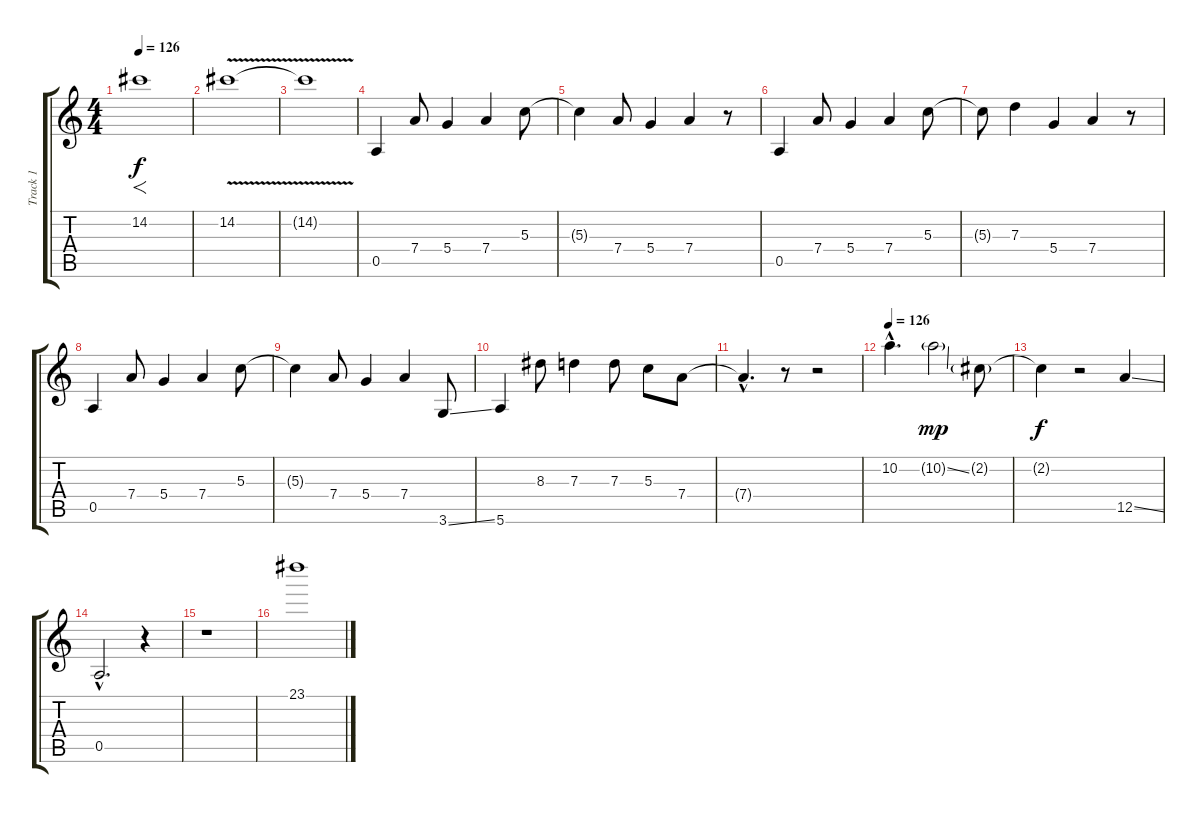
\track ("Track 1" "Track 1") {instrument overdrivenguitar}
\staff {score tabs}
\tuning (E4 B3 G3 D3 A2 E2) {hide}
\ts (4 4)
\tempo 126
\clef g2
\ks c
14.2.1{f dy f instrument overdrivenguitar} |
14.2{v}.1 |
14.2{t}.1 |
0.5.4 7.4.8 5.4.4 7.4.4 5.3.8 |
5.3{t}.4 7.4.8 5.4.4 7.4.4 r.8 |
0.5.4 7.4.8 5.4.4 7.4.4 5.3.8 |
5.3{t}.8 7.3.4 5.4.4 7.4.4 r.8 |
0.5.4 7.4.8 5.4.4 7.4.4 5.3.8 |
5.3{t}.4 7.4.8 5.4.4 7.4.4 3.6{ss}.8 |
5.6.4 8.3.8 7.3.4 7.3.8 5.3.8 7.4.8 |
7.4{hac t}.4{d} r.8 r.2 |
\tempo 126
10.2{hac}.4{d} 10.2{ss g}.2{dy mp} 2.2{g}.8 |
2.2{t}.4{dy f} r.2 12.5{ss}.4 |
0.5{hac}.2{d} r.4 |
r.1 |
23.1{ss}.1
